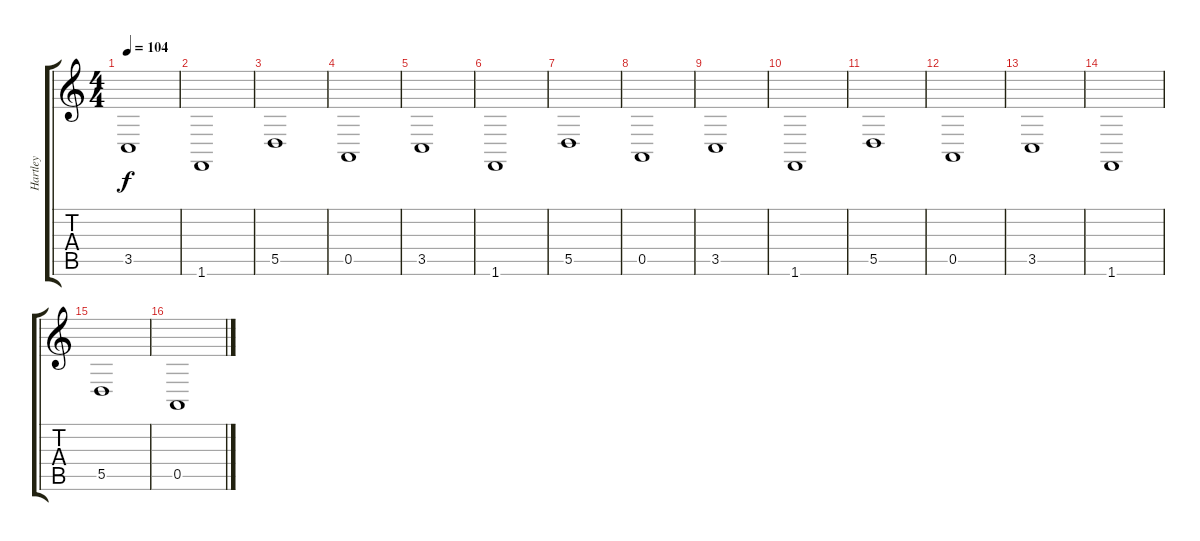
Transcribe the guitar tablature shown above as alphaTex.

\track ("Hartley" "Hartley") {instrument acousticgrandpiano}
\staff {score tabs}
\tuning (E4 B3 G3 D3 A2 E2) {hide}
\ts (4 4)
\tempo 104
\clef g2
\ks c
3.5.1{dy f} |
1.6.1{volume 8} |
5.5.1 |
0.5.1{volume 10} |
3.5.1 |
1.6.1{volume 12} |
5.5.1 |
0.5.1 |
3.5.1 |
1.6.1 |
5.5.1 |
0.5.1 |
3.5.1 |
1.6.1 |
5.5.1 |
0.5.1
